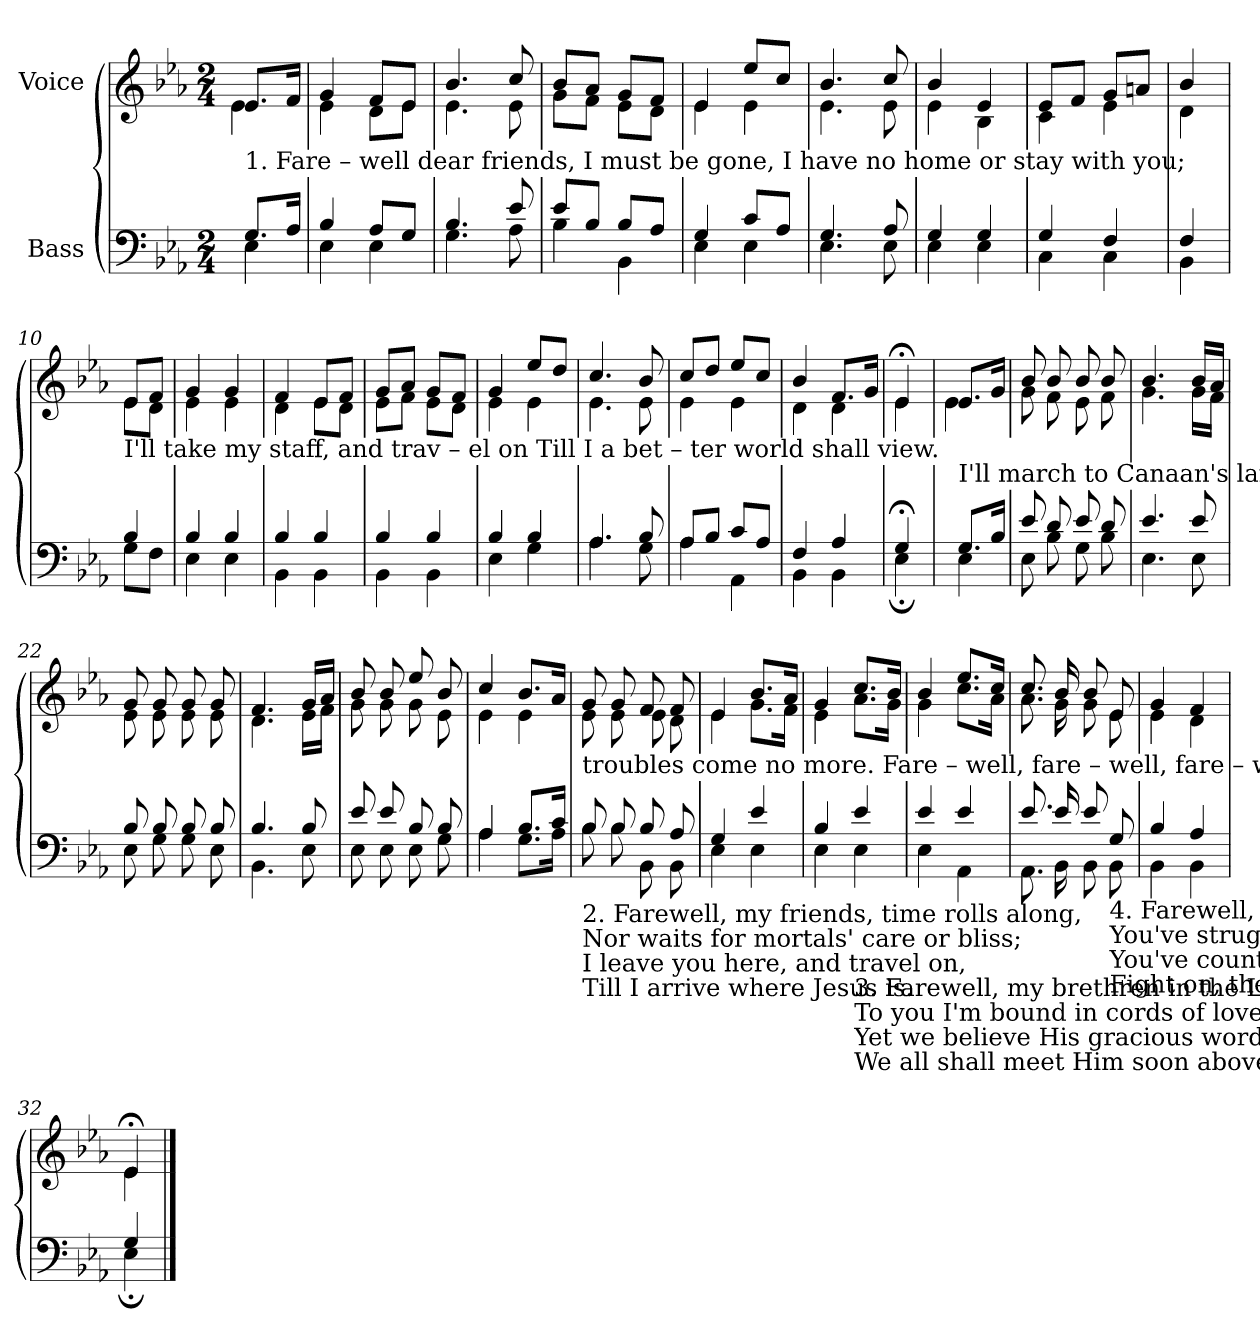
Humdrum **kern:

**kern	**kern
*part2	*part1
*staff2	*staff1
*I"Bass	*I"Voice
*clefF4	*clefG2
*k[b-e-a-]	*k[b-e-a-]
*M2/4	*M2/4
*MM85	*MM85
=1	=1
*^	*^
!	!	!LO:TX:b:t=1. Fare  –  well dear friends, I     must    be     gone,  I   have no home  or    stay   with    you;	!
8.G/L	4E-\	8.e-/L	4e-\
16A-/Jk	.	16f/Jk	.
=2	=2	=2	=2
4B-/	4E-\	4g/	4e-\
8A-/L	4E-\	8f/L	8d\L
8G/J	.	8e-/J	8e-\J
=3	=3	=3	=3
4.B-/	4.G\	4.b-/	4.e-\
8e-/	8A-\	8cc/	8e-\
=4	=4	=4	=4
8e-/L	4B-\	8b-/L	8g\L
8B-/J	.	8a-/J	8f\J
8B-/L	4BB-\	8g/L	8e-\L
8A-/J	.	8f/J	8d\J
=5	=5	=5	=5
4G/	4E-\	4e-/	4e-\
8c/L	4E-\	8ee-/L	4e-\
8A-/J	.	8cc/J	.
=6	=6	=6	=6
4.G/	4.E-\	4.b-/	4.e-\
8A-/	8E-\	8cc/	8e-\
=7	=7	=7	=7
4G/	4E-\	4b-/	4e-\
4G/	4E-\	4e-/	4B-\
=8	=8	=8	=8
4G/	4C\	8e-/L	4c\
.	.	8f/J	.
4F/	4C\	8g/L	4e-\
.	.	8an/J	.
=9	=9	=9	=9
4F/	4BB-\	4b-/	4d\
!!LO:LB:g=z	!!
=10!	=10!	=10!	=10!
!	!	!LO:TX:b:t=I'll     take my staff,  and    trav  –  el      on    Till      I        a      bet  –  ter     world shall  view.	!
4B-/	8G\L	8e-/L	8e-\L
.	8F\J	8f/J	8d\J
=11	=11	=11	=11
4B-/	4E-\	4g/	4e-\
4B-/	4E-\	4g/	4e-\
=12	=12	=12	=12
4B-/	4BB-\	4f/	4d\
4B-/	4BB-\	8e-/L	8e-\L
.	.	8f/J	8d\J
=13	=13	=13	=13
4B-/	4BB-\	8g/L	8e-\L
.	.	8a-/J	8f\J
4B-/	4BB-\	8g/L	8e-\L
.	.	8f/J	8d\J
=14	=14	=14	=14
4B-/	4E-\	4g/	4e-\
4B-/	4G\	8ee-/L	4e-\
.	.	8dd/J	.
=15	=15	=15	=15
4.A-/	4.A-\	4.cc/	4.e-\
8B-/	8G\	8b-/	8e-\
=16	=16	=16	=16
8A-/L	4A-\	8cc/L	4e-\
8B-/J	.	8dd/J	.
8c/L	4AA-\	8ee-/L	4e-\
8A-/J	.	8cc/J	.
=17	=17	=17	=17
4F/	4BB-\	4b-/	4d\
4A-/	4BB-\	8.f/L	4d\
.	.	16g/Jk	.
=18	=18	=18	=18
4G;</	4E-;\	4e-;</	4e-\
!!LO:LB:g=z	!!
=19!	=19!	=19!	=19!
!	!	!LO:TX:b:t=I'll     march  to  Canaan's land, I'll land on Canaan's shore, Where pleasures never end, And	!
8.G/L	4E-\	8.e-/L	4e-\
16B-/Jk	.	16g/Jk	.
=20	=20	=20	=20
8e-/	8E-\	8b-/	8g\
8d/	8B-\	8b-/	8f\
8e-/	8G\	8b-/	8e-\
8d/	8B-\	8b-/	8f\
=21	=21	=21	=21
4.e-/	4.E-\	4.b-/	4.g\
8e-/	8E-\	16b-/LL	16g\LL
.	.	16a-/JJ	16f\JJ
=22	=22	=22	=22
8B-/	8E-\	8g/	8e-\
8B-/	8G\	8g/	8e-\
8B-/	8G\	8g/	8e-\
8B-/	8E-\	8g/	8e-\
=23	=23	=23	=23
4.B-/	4.BB-\	4.f/	4.d\
8B-/	8E-\	16g/LL	16e-\LL
.	.	16a-/JJ	16f\JJ
=24	=24	=24	=24
8e-/	8E-\	8b-/	8g\
8e-/	8E-\	8b-/	8g\
8B-/	8E-\	8ee-/	8g\
8B-/	8G\	8b-/	8e-\
=25	=25	=25	=25
4A-/	4A-\	4cc/	4e-\
8.B-/L	8.G\L	8.b-/L	4e-\
16c/Jk	16A-\Jk	16a-/Jk	.
!!LO:LB:g=z	!!
=26	=26	=26	=26
!	!	!LO:TX:b:t=troubles  come no  more.  Fare – well,  fare – well,  fare – well,   my loving friends, farewell.	!
!LO:TX:b:t=2. Farewell, my friends, time rolls along,	!	!	!
!LO:TX:b:t=Nor waits for mortals' care or bliss;	!	!	!
!LO:TX:b:t=I leave you here, and travel on,	!	!	!
!LO:TX:b:t=Till I arrive where Jesus is.	!	!	!
8B-/	8B-\	8g/	8e-\
8B-/	8B-\	8g/	8e-\
8B-/	8BB-\	8f/	8e-\
8A-/	8BB-\	8f/	8d\
=27	=27	=27	=27
4G/	4E-\	4e-/	4e-\
4e-/	4E-\	8.b-/L	8.g\L
.	.	16a-/Jk	16f\Jk
=28	=28	=28	=28
4B-/	4E-\	4g/	4e-\
!LO:TX:b:t=3. Farewell, my brethren in the Lord,	!	!	!
!LO:TX:b:t=To you I'm bound in cords of love;	!	!	!
!LO:TX:b:t=Yet we believe His gracious word,	!	!	!
!LO:TX:b:t=We all shall meet Him soon above.	!	!	!
4e-/	4E-\	8.cc/L	8.a-\L
.	.	16b-/Jk	16g\Jk
=29	=29	=29	=29
4e-/	4E-\	4b-/	4g\
4e-/	4AA-\	8.ee-/L	8.cc\L
.	.	16cc/Jk	16a-\Jk
=30	=30	=30	=30
8.e-/	8.AA-\	8.cc/	8.a-\
16e-/	16BB-\	16b-/	16g\
8e-/	8BB-\	8b-/	8g\
!LO:TX:b:t=4. Farewell, old soldiers of the cross,	!	!	!
!LO:TX:b:t=You've struggled long and hard for heaven;	!	!	!
!LO:TX:b:t=You've counted all things here but dross,	!	!	!
!LO:TX:b:t=Fight on, the crown shall soon be given.	!	!	!
8G/	8BB-\	8e-/	8e-\
=31	=31	=31	=31
4B-/	4BB-\	4g/	4e-\
4A-/	4BB-\	4f/	4d\
=32	=32	=32	=32
4G/	4E-;\	4e-;</	4e-\
*v	*v	*	*
*	*v	*v
==	==
*-	*-
